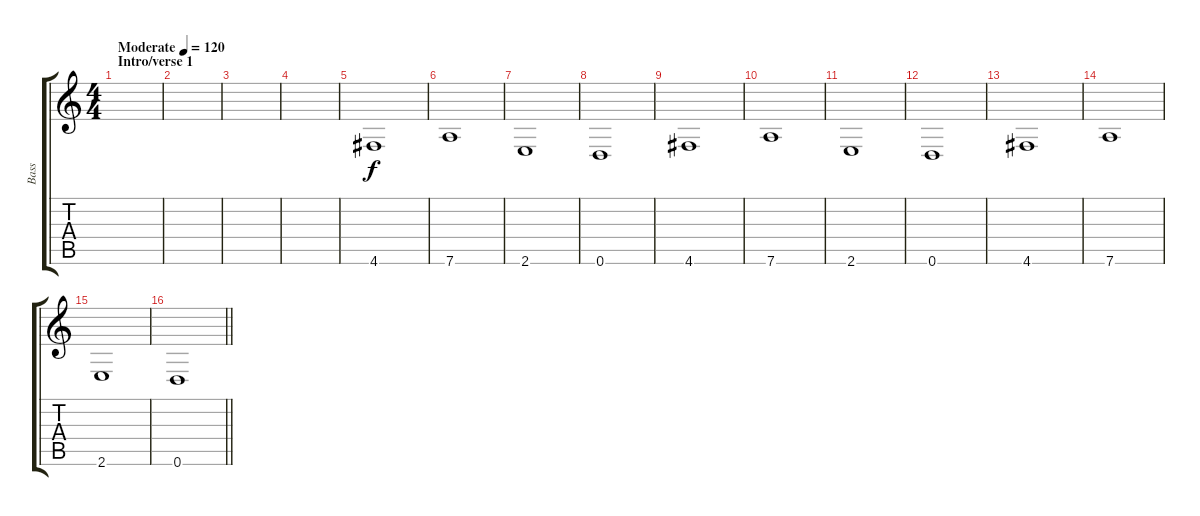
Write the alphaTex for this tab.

\track ("Bass" "Bass") {instrument electricbassfinger}
\staff {score tabs}
\tuning (E4 B3 G3 D3 A2 D2) {hide}
\ts (4 4)
\section ("" "Intro/verse 1")
\tempo (120 "Moderate")
\clef g2
\ks c
|
|
|
|
4.6.1 |
7.6.1 |
2.6.1 |
0.6.1 |
4.6.1 |
7.6.1 |
2.6.1 |
0.6.1 |
4.6.1 |
7.6.1 |
2.6.1 |
\barLineRight lightlight
0.6.1
